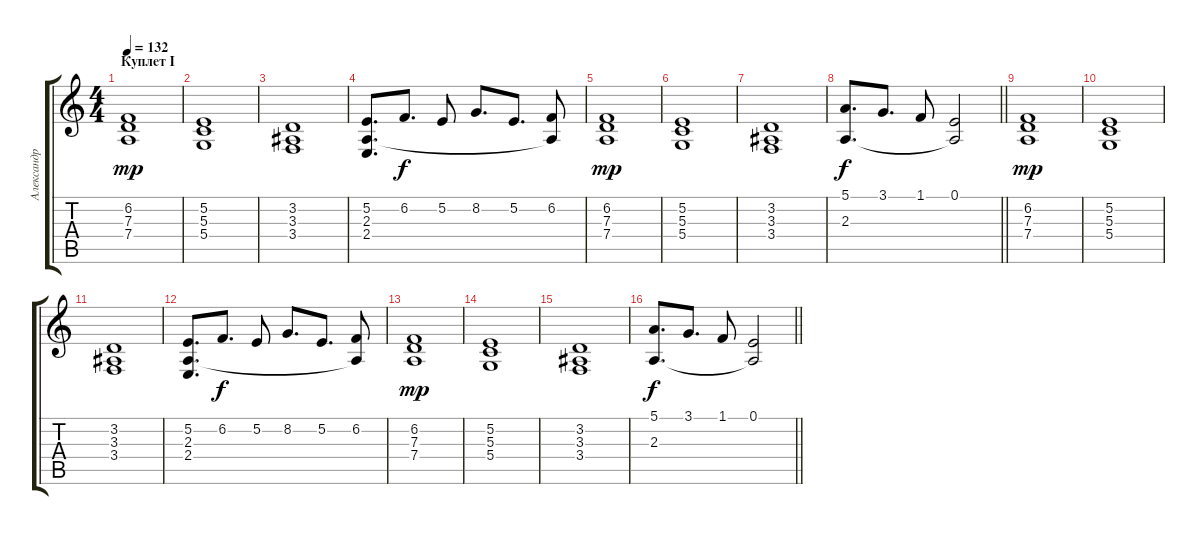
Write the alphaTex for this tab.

\track ("Александр \"Wish\" Андрюхин" "Александр ") {instrument synthstrings1}
\staff {score tabs}
\tuning (E4 B3 G3 D3 A2 E2) {hide}
\ts (4 4)
\section ("" "Куплет I")
\tempo 132
\clef g2
\ks c
(6.2 7.3 7.4).1{dy mp} |
(5.2 5.3 5.4).1 |
(3.2 3.3 3.4).1 |
(5.2 2.3 2.4).8{d} 6.2.8{d dy f} 5.2.8 8.2.8{d} 5.2.8{d} (6.2 2.3{t}).8 |
(6.2 7.3 7.4).1{dy mp} |
(5.2 5.3 5.4).1 |
(3.2 3.3 3.4).1 |
\barLineRight lightlight
(5.1 2.3).8{d dy f} 3.1.8{d} 1.1.8 (0.1 2.3{t}).2 |
(6.2 7.3 7.4).1{dy mp} |
(5.2 5.3 5.4).1 |
(3.2 3.3 3.4).1 |
(5.2 2.3 2.4).8{d} 6.2.8{d dy f} 5.2.8 8.2.8{d} 5.2.8{d} (6.2 2.3{t}).8 |
(6.2 7.3 7.4).1{dy mp} |
(5.2 5.3 5.4).1 |
(3.2 3.3 3.4).1 |
\barLineRight lightlight
(5.1 2.3).8{d dy f} 3.1.8{d} 1.1.8 (0.1 2.3{t}).2
